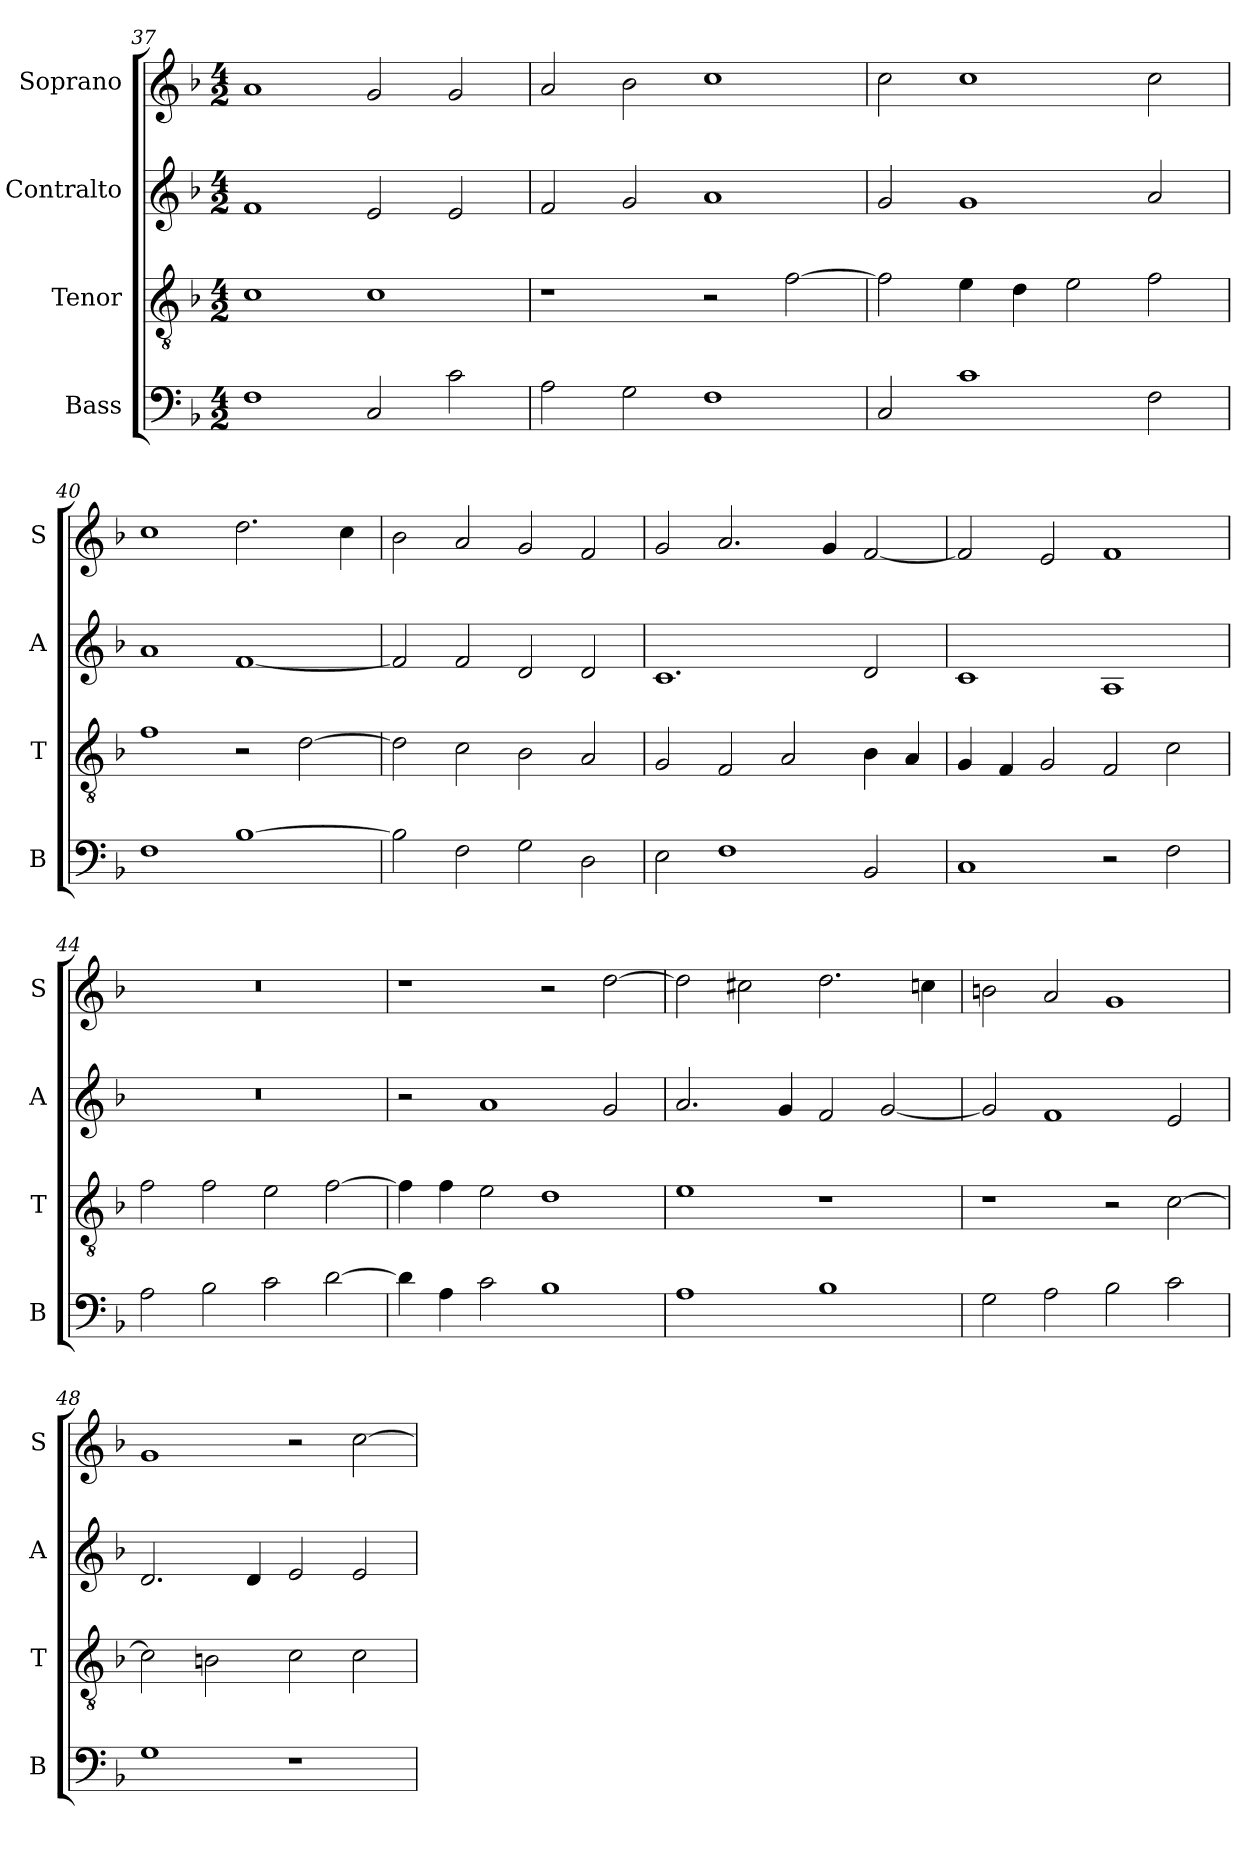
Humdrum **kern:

**kern	**kern	**kern	**kern
*part4	*part3	*part2	*part1
*staff4	*staff3	*staff2	*staff1
*I"Bass	*I"Tenor	*I"Contralto	*I"Soprano
*I'B	*I'T	*I'A	*I'S
*clefF4	*clefGv2	*clefG2	*clefG2
*k[b-]	*k[b-]	*k[b-]	*k[b-]
*F:ion	*F:ion	*F:ion	*F:ion
*M4/2	*M4/2	*M4/2	*M4/2
=37	=37	=37	=37
1F	1c	1f	1a
2C	1c	2e	2g
2c	.	2e	2g
=38	=38	=38	=38
2A	1r	2f	2a
2G	.	2g	2b-
1F	2r	1a	1cc
.	[2f	.	.
=39	=39	=39	=39
2C	2f]	2g	2cc
1c	4e	1g	1cc
.	4d	.	.
.	2e	.	.
2F	2f	2a	2cc
=40	=40	=40	=40
1F	1f	1a	1cc
[1B-	2r	[1f	2.dd
.	[2d	.	.
.	.	.	4cc
=41	=41	=41	=41
2B-]	2d]	2f]	2b-
2F	2c	2f	2a
2G	2B-	2d	2g
2D	2A	2d	2f
=42	=42	=42	=42
2E	2G	1.c	2g
1F	2F	.	2.a
.	2A	.	.
.	.	.	4g
2BB-	4B-	2d	[2f
.	4A	.	.
=43	=43	=43	=43
1C	4G	1c	2f]
.	4F	.	.
.	2G	.	2e
2r	2F	1A	1f
2F	2c	.	.
=44	=44	=44	=44
2A	2f	0r	0r
2B-	2f	.	.
2c	2e	.	.
[2d	[2f	.	.
=45	=45	=45	=45
4d]	4f]	2r	1r
4A	4f	.	.
2c	2e	1a	.
1B-	1d	.	2r
.	.	2g	[2dd
=46	=46	=46	=46
1A	1e	2.a	2dd]
.	.	.	2cc#X
.	.	4g	.
1B-	1r	2f	2.dd
.	.	[2g	.
.	.	.	4ccn
=47	=47	=47	=47
2G	1r	2g]	2bn
2A	.	1f	2a
2B-	2r	.	1g
2c	[2c	2e	.
=48	=48	=48	=48
1G	2c]	2.d	1g
.	2Bn	.	.
.	.	4d	.
1r	2c	2e	2r
.	2c	2e	[2cc
=	=	=	=
*-	*-	*-	*-
